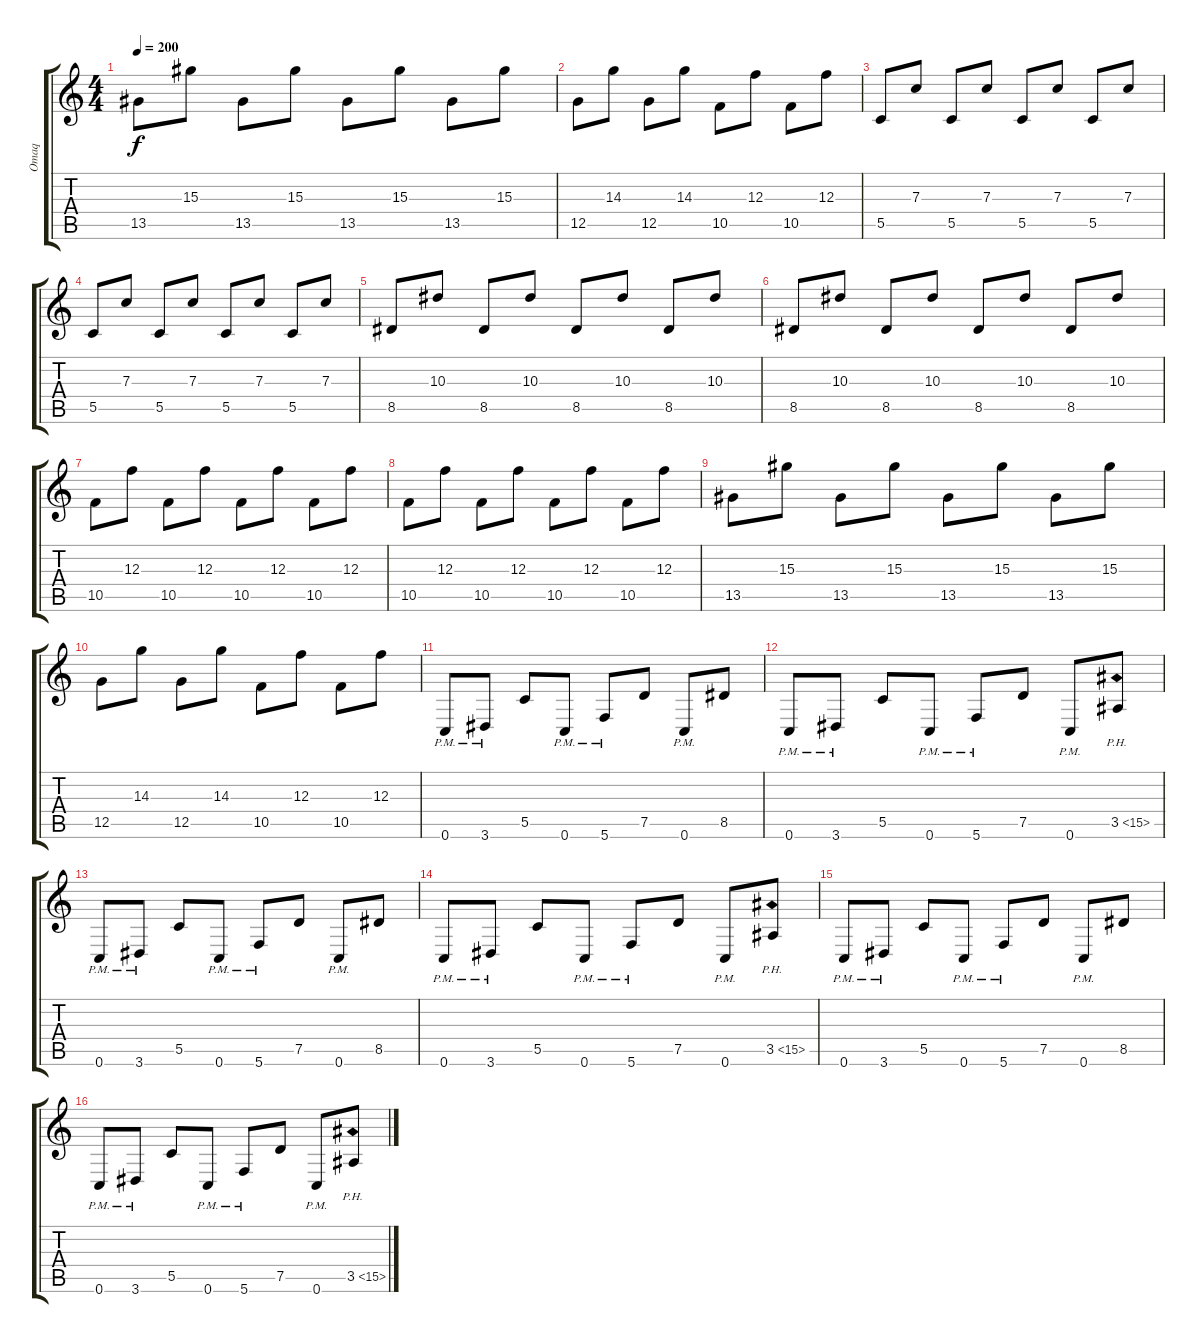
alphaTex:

\track ("Omaq" "Omaq") {instrument distortionguitar}
\staff {score tabs}
\tuning (D4 A3 F3 C3 G2 C2) {hide}
\ts (4 4)
\tempo 200
\clef g2
\ks c
13.5.8{dy f} 15.3.8 13.5.8 15.3.8 13.5.8 15.3.8 13.5.8 15.3.8 |
12.5.8 14.3.8 12.5.8 14.3.8 10.5.8 12.3.8 10.5.8 12.3.8 |
5.5.8 7.3.8 5.5.8 7.3.8 5.5.8 7.3.8 5.5.8 7.3.8 |
5.5.8 7.3.8 5.5.8 7.3.8 5.5.8 7.3.8 5.5.8 7.3.8 |
8.5.8 10.3.8 8.5.8 10.3.8 8.5.8 10.3.8 8.5.8 10.3.8 |
8.5.8 10.3.8 8.5.8 10.3.8 8.5.8 10.3.8 8.5.8 10.3.8 |
10.5.8 12.3.8 10.5.8 12.3.8 10.5.8 12.3.8 10.5.8 12.3.8 |
10.5.8 12.3.8 10.5.8 12.3.8 10.5.8 12.3.8 10.5.8 12.3.8 |
13.5.8 15.3.8 13.5.8 15.3.8 13.5.8 15.3.8 13.5.8 15.3.8 |
12.5.8 14.3.8 12.5.8 14.3.8 10.5.8 12.3.8 10.5.8 12.3.8 |
0.6{pm}.8 3.6{pm}.8 5.5.8 0.6{pm}.8 5.6{pm}.8 7.5.8 0.6{pm}.8 8.5.8 |
0.6{pm}.8 3.6{pm}.8 5.5.8 0.6{pm}.8 5.6{pm}.8 7.5.8 0.6{pm}.8 3.5{ph 12}.8 |
0.6{pm}.8 3.6{pm}.8 5.5.8 0.6{pm}.8 5.6{pm}.8 7.5.8 0.6{pm}.8 8.5.8 |
0.6{pm}.8 3.6{pm}.8 5.5.8 0.6{pm}.8 5.6{pm}.8 7.5.8 0.6{pm}.8 3.5{ph 12}.8 |
0.6{pm}.8 3.6{pm}.8 5.5.8 0.6{pm}.8 5.6{pm}.8 7.5.8 0.6{pm}.8 8.5.8 |
0.6{pm}.8 3.6{pm}.8 5.5.8 0.6{pm}.8 5.6{pm}.8 7.5.8 0.6{pm}.8 3.5{ph 12}.8
